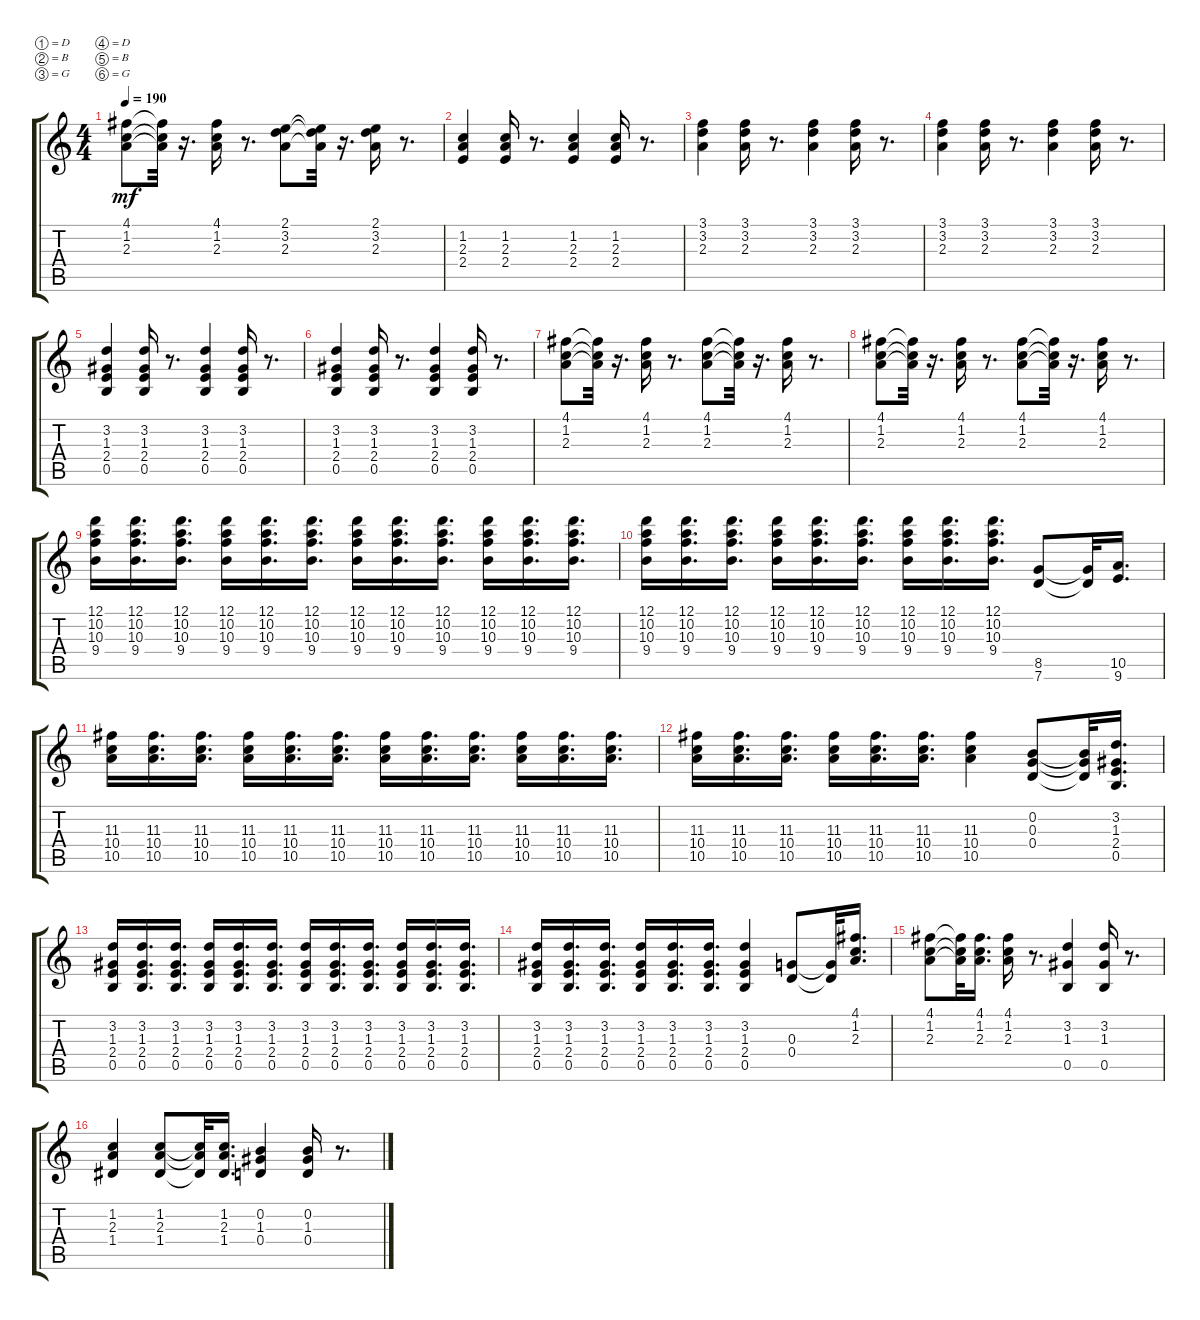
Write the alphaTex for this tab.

\defaultSystemsLayout 4
\bracketExtendMode groupsimilarinstruments
\singleTrackTrackNamePolicy hidden
\multiTrackTrackNamePolicy hidden
\otherSystemsTrackNameOrientation horizontal
\track ("Steel Guitar" "S-Gt") {instrument acousticguitarsteel}
\staff {score tabs}
\tuning (D4 B3 G3 D3 B2 G2)
\ts (4 4)
\tempo 190
\clef g2
\ks c
(4.1 1.2 2.3).8{dy mf} (4.1{t} 1.2{t} 2.3{t}).32 r.16{d} (4.1 1.2 2.3).16 r.8{d} (2.1 3.2 2.3).8 (2.1{t} 3.2{t} 2.3{t}).32 r.16{d} (2.1 3.2 2.3).16 r.8{d} |
(1.2 2.3 2.4).4 (1.2 2.3 2.4).16 r.8{d} (1.2 2.3 2.4).4 (1.2 2.3 2.4).16 r.8{d} |
(3.1 3.2 2.3).4 (3.1 3.2 2.3).16 r.8{d} (3.1 3.2 2.3).4 (3.1 3.2 2.3).16 r.8{d} |
(3.1 3.2 2.3).4 (3.1 3.2 2.3).16 r.8{d} (3.1 3.2 2.3).4 (3.1 3.2 2.3).16 r.8{d} |
(3.2 1.3 2.4 0.5).4 (3.2 1.3 2.4 0.5).16 r.8{d} (3.2 1.3 2.4 0.5).4 (3.2 1.3 2.4 0.5).16 r.8{d} |
(3.2 1.3 2.4 0.5).4 (3.2 1.3 2.4 0.5).16 r.8{d} (3.2 1.3 2.4 0.5).4 (3.2 1.3 2.4 0.5).16 r.8{d} |
(4.1 1.2 2.3).8 (4.1{t} 1.2{t} 2.3{t}).32 r.16{d} (4.1 1.2 2.3).16 r.8{d} (4.1 1.2 2.3).8 (4.1{t} 1.2{t} 2.3{t}).32 r.16{d} (4.1 1.2 2.3).16 r.8{d} |
(4.1 1.2 2.3).8 (4.1{t} 1.2{t} 2.3{t}).32 r.16{d} (4.1 1.2 2.3).16 r.8{d} (4.1 1.2 2.3).8 (4.1{t} 1.2{t} 2.3{t}).32 r.16{d} (4.1 1.2 2.3).16 r.8{d} |
(12.1 10.2 10.3 9.4).16 (12.1 10.2 10.3 9.4).16{d} (12.1 10.2 10.3 9.4).16{d} (12.1 10.2 10.3 9.4).16 (12.1 10.2 10.3 9.4).16{d} (12.1 10.2 10.3 9.4).16{d} (12.1 10.2 10.3 9.4).16 (12.1 10.2 10.3 9.4).16{d} (12.1 10.2 10.3 9.4).16{d} (12.1 10.2 10.3 9.4).16 (12.1 10.2 10.3 9.4).16{d} (12.1 10.2 10.3 9.4).16{d} |
(12.1 10.2 10.3 9.4).16 (12.1 10.2 10.3 9.4).16{d} (12.1 10.2 10.3 9.4).16{d} (12.1 10.2 10.3 9.4).16 (12.1 10.2 10.3 9.4).16{d} (12.1 10.2 10.3 9.4).16{d} (12.1 10.2 10.3 9.4).16 (12.1 10.2 10.3 9.4).16{d} (12.1 10.2 10.3 9.4).16{d} (8.5 7.6).8 (8.5{t} 7.6{t}).32 (10.5 9.6).16{d} |
(11.3 10.4 10.5).16 (11.3 10.4 10.5).16{d} (11.3 10.4 10.5).16{d} (11.3 10.4 10.5).16 (11.3 10.4 10.5).16{d} (11.3 10.4 10.5).16{d} (11.3 10.4 10.5).16 (11.3 10.4 10.5).16{d} (11.3 10.4 10.5).16{d} (11.3 10.4 10.5).16 (11.3 10.4 10.5).16{d} (11.3 10.4 10.5).16{d} |
(11.3 10.4 10.5).16 (11.3 10.4 10.5).16{d} (11.3 10.4 10.5).16{d} (11.3 10.4 10.5).16 (11.3 10.4 10.5).16{d} (11.3 10.4 10.5).16{d} (11.3 10.4 10.5).4 (0.2 0.3 0.4).8 (0.2{t} 0.3{t} 0.4{t}).32 (3.2 1.3 2.4 0.5).16{d} |
(3.2 1.3 2.4 0.5).16 (3.2 1.3 2.4 0.5).16{d} (3.2 1.3 2.4 0.5).16{d} (3.2 1.3 2.4 0.5).16 (3.2 1.3 2.4 0.5).16{d} (3.2 1.3 2.4 0.5).16{d} (3.2 1.3 2.4 0.5).16 (3.2 1.3 2.4 0.5).16{d} (3.2 1.3 2.4 0.5).16{d} (3.2 1.3 2.4 0.5).16 (3.2 1.3 2.4 0.5).16{d} (3.2 1.3 2.4 0.5).16{d} |
(3.2 1.3 2.4 0.5).16 (3.2 1.3 2.4 0.5).16{d} (3.2 1.3 2.4 0.5).16{d} (3.2 1.3 2.4 0.5).16 (3.2 1.3 2.4 0.5).16{d} (3.2 1.3 2.4 0.5).16{d} (3.2 1.3 2.4 0.5).4 (0.3 0.4).8 (0.3{t} 0.4{t}).32 (4.1 1.2 2.3).16{d} |
(4.1 1.2 2.3).8 (4.1{t} 1.2{t} 2.3{t}).32 (4.1 1.2 2.3).16{d} (4.1 1.2 2.3).16 r.8{d} (3.2 1.3 0.5).4 (3.2 1.3 0.5).16 r.8{d} |
(1.2 2.3 1.4).4 (1.2 2.3 1.4).8 (1.2{t} 2.3{t} 1.4{t}).32 (1.2 2.3 1.4).16{d} (0.2 1.3 0.4).4 (0.2 1.3 0.4).16 r.8{d}
